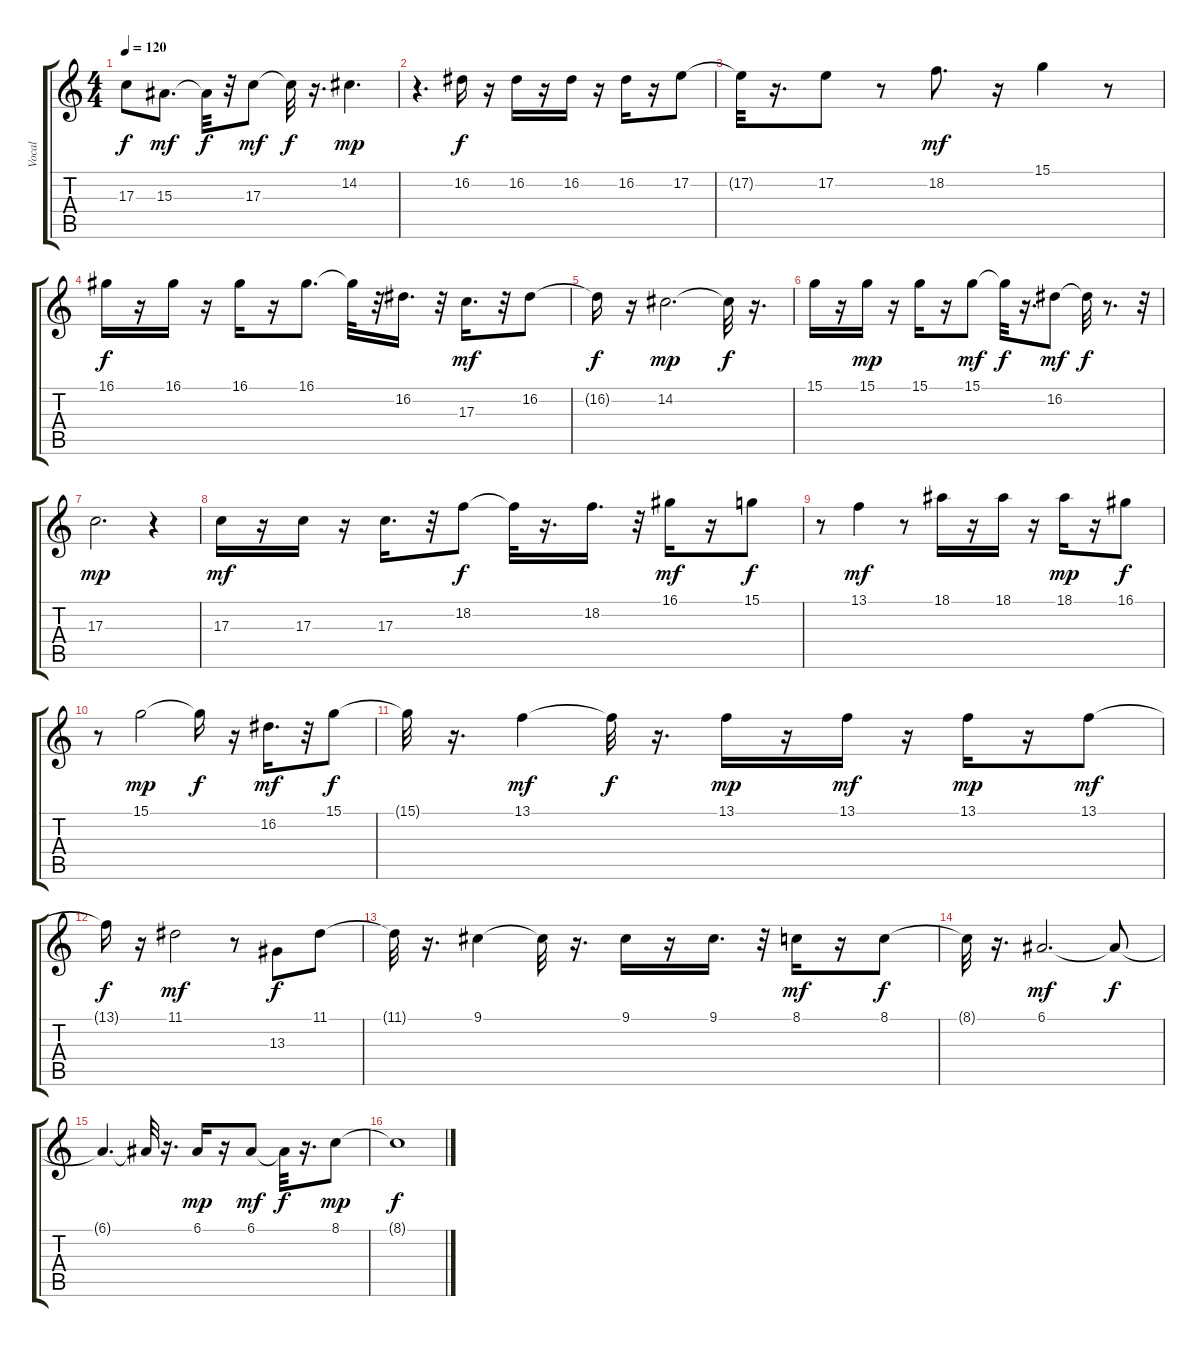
\track ("Vocal" "Vocal") {instrument flute}
\staff {score tabs}
\tuning (E4 B3 G3 D3 A2 E2) {hide}
\ts (4 4)
\tempo 120
\clef g2
\ks c
17.3{t}.8{dy f} 15.3.8{d dy mf} 15.3{t}.32{dy f} r.32 17.3.8{dy mf} 17.3{t}.32{dy f} r.16{d} 14.2.4{d dy mp} |
r.4{d} 16.2.16{dy f} r.16 16.2.16 r.16 16.2.16 r.16 16.2.16 r.16 17.2.8 |
17.2{t}.32 r.16{d} 17.2.8 r.8 18.2.8{d dy mf} r.16 15.1.4 r.8 |
16.1.16{dy f} r.16 16.1.16 r.16 16.1.16 r.16 16.1.8{d} 16.1{t}.32 r.32 16.2.16{d} r.32 17.3.16{d dy mf} r.32 16.2.8 |
16.2{t}.16{dy f} r.16 14.2.2{d dy mp} 14.2{t}.32{dy f} r.16{d} |
15.1.16 r.16 15.1.16{dy mp} r.16 15.1.16 r.16 15.1.8{dy mf} 15.1{t}.32{dy f} r.16{d} 16.2.8{dy mf} 16.2{t}.32{dy f} r.8{d} r.32 |
17.3.2{d dy mp} r.4 |
17.3.16{dy mf} r.16 17.3.16 r.16 17.3.16{d} r.32 18.2.8{dy f} 18.2{t}.32 r.16{d} 18.2.16{d} r.32 16.1.16{dy mf} r.16 15.1.8{dy f} |
r.8 13.1.4{dy mf} r.8 18.1.16 r.16 18.1.16 r.16 18.1.16{dy mp} r.16 16.1.8{dy f} |
r.8 15.1.2{dy mp} 15.1{t}.16{dy f} r.16 16.2.16{d dy mf} r.32 15.1.8{dy f} |
15.1{t}.32 r.16{d} 13.1.4{dy mf} 13.1{t}.32{dy f} r.16{d} 13.1.16{dy mp} r.16 13.1.16{dy mf} r.16 13.1.16{dy mp} r.16 13.1.8{dy mf} |
13.1{t}.16{dy f} r.16 11.1.2{dy mf} r.8 13.3.8{dy f} 11.1.8 |
11.1{t}.32 r.16{d} 9.1.4 9.1{t}.32 r.16{d} 9.1.16 r.16 9.1.16{d} r.32 8.1.16{dy mf} r.16 8.1.8{dy f} |
8.1{t}.32 r.16{d} 6.1.2{d dy mf} 6.1{t}.8{dy f} |
6.1{t}.4{d} 6.1{t}.32 r.16{d} 6.1.16{dy mp} r.16 6.1.8{dy mf} 6.1{t}.32{dy f} r.16{d} 8.1.8{dy mp} |
8.1{t}.1{dy f}
